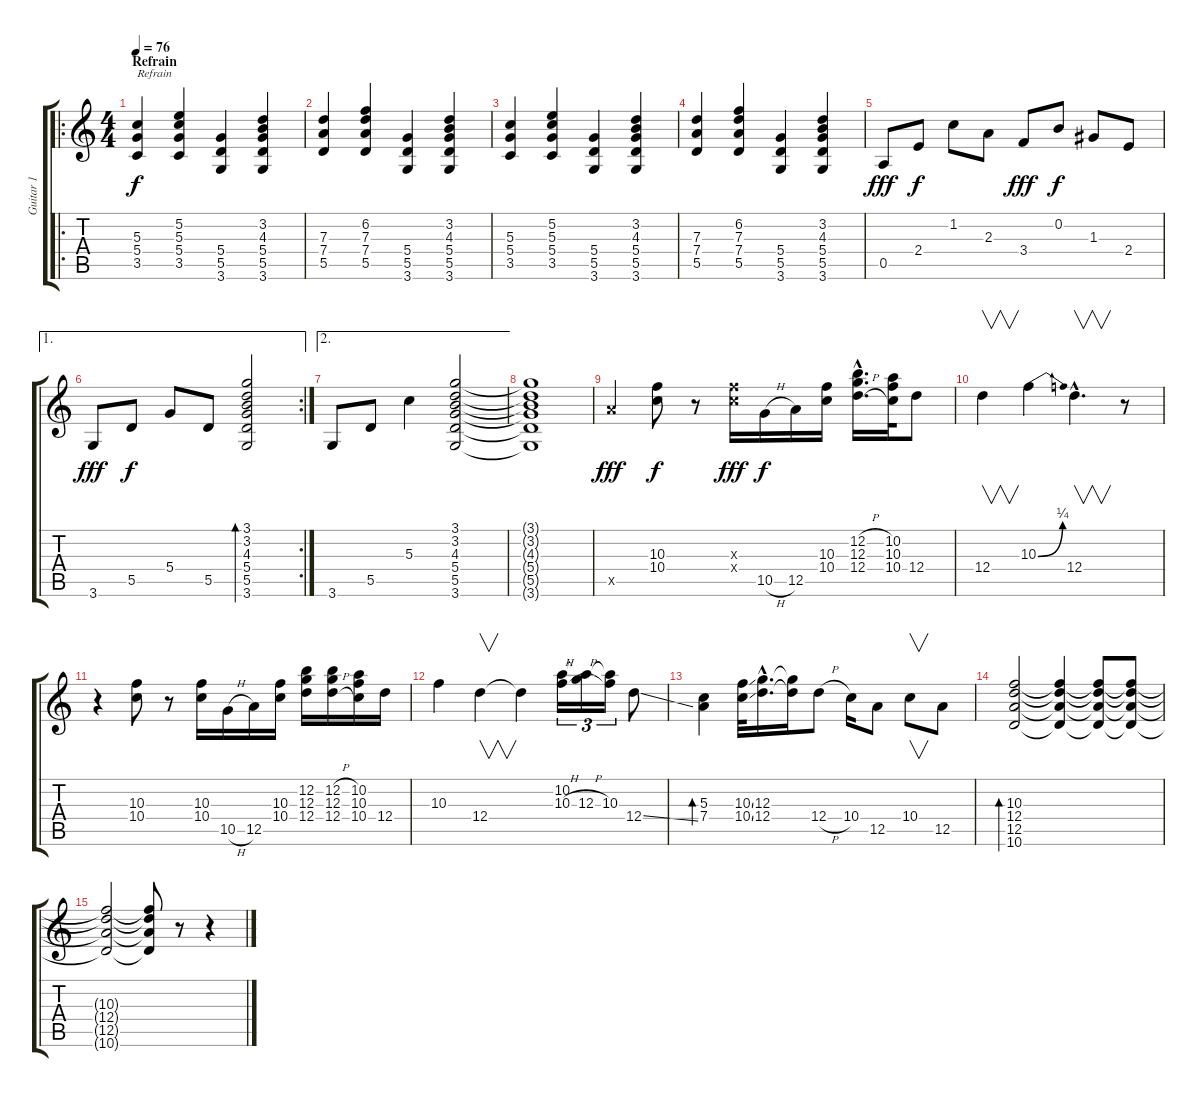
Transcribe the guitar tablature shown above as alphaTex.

\track ("Guitar 1" "Guitar 1") {instrument overdrivenguitar}
\staff {score tabs}
\tuning (E4 B3 G3 D3 A2 E2) {hide}
\ro
\ts (4 4)
\section ("" "Refrain ")
\tempo 76
\clef g2
\ks c
(5.3 5.4 3.5).4{txt "Refrain" dy f} (5.2 5.3 5.4 3.5).4 (5.4 5.5 3.6).4 (3.2 4.3 5.4 5.5 3.6).4 |
(7.3 7.4 5.5).4 (6.2 7.3 7.4 5.5).4 (5.4 5.5 3.6).4 (3.2 4.3 5.4 5.5 3.6).4 |
(5.3 5.4 3.5).4 (5.2 5.3 5.4 3.5).4 (5.4 5.5 3.6).4 (3.2 4.3 5.4 5.5 3.6).4 |
(7.3 7.4 5.5).4 (6.2 7.3 7.4 5.5).4 (5.4 5.5 3.6).4 (3.2 4.3 5.4 5.5 3.6).4 |
0.5.8{dy fff} 2.4.8{dy f} 1.2.8 2.3.8 3.4.8{dy fff} 0.2.8{dy f} 1.3.8 2.4.8 |
\ae 1
\rc 2
3.6.8{dy fff} 5.5.8{dy f} 5.4.8 5.5.8 (3.1 3.2 4.3 5.4 5.5 3.6).2{bd 60} |
\ae 2
3.6.8 5.5.8 5.3.4 (3.1 3.2 4.3 5.4 5.5 3.6).2 |
(3.1{t} 3.2{t} 4.3{t} 5.4{t} 5.5{t} 3.6{t}).1 |
12.5{x}.4{dy fff} (10.3 10.4).8{dy f} r.8 (10.3{x} 10.4{x}).16{dy fff} 10.5{h}.16{dy f} 12.5.16 (10.3 10.4).16 (12.2{h hac} 12.3{h hac} 12.4{h hac}).16{d} (10.2 10.3 10.4).32 12.4.8 |
12.4.4{v} 10.3{be (bend 0 0 60 1)}.4 12.4{hac}.4{v d} r.8 |
r.4 (10.3 10.4).8 r.8 (10.3 10.4).16 10.5{h}.16 12.5.16 (10.3 10.4).16 (12.2 12.3 12.4).16 (12.2{h} 12.3{h} 12.4{h}).16 (10.2 10.3 10.4).16 12.4.16 |
10.3.4 12.4.4{v} 12.4{t}.4 (10.2 10.3{h}).16{tu (3 2)} (10.2{t} 12.3{h}).16{tu (3 2)} (10.2{t} 10.3).16{tu (3 2)} 12.4{ss}.8 |
(5.3 7.4).4{bd 240} (10.3{ss} 10.4{ss}).32 (12.3{hac} 12.4{hac}).16{d} (12.3{t} 12.4{t}).16 12.4{h}.8 10.4.16 12.5.8 10.4.8{v} 12.5.8 |
(10.3 12.4 12.5 10.6).2{bd 240} (10.3{t} 12.4{t} 12.5{t} 10.6{t}).4 (10.3{t} 12.4{t} 12.5{t} 10.6{t}).8{volume 10} (10.3{t} 12.4{t} 12.5{t} 10.6{t}).8{volume 8} |
(10.3{t} 12.4{t} 12.5{t} 10.6{t}).2{volume 5} (10.3{t} 12.4{t} 12.5{t} 10.6{t}).8{volume 2} r.8 r.4
